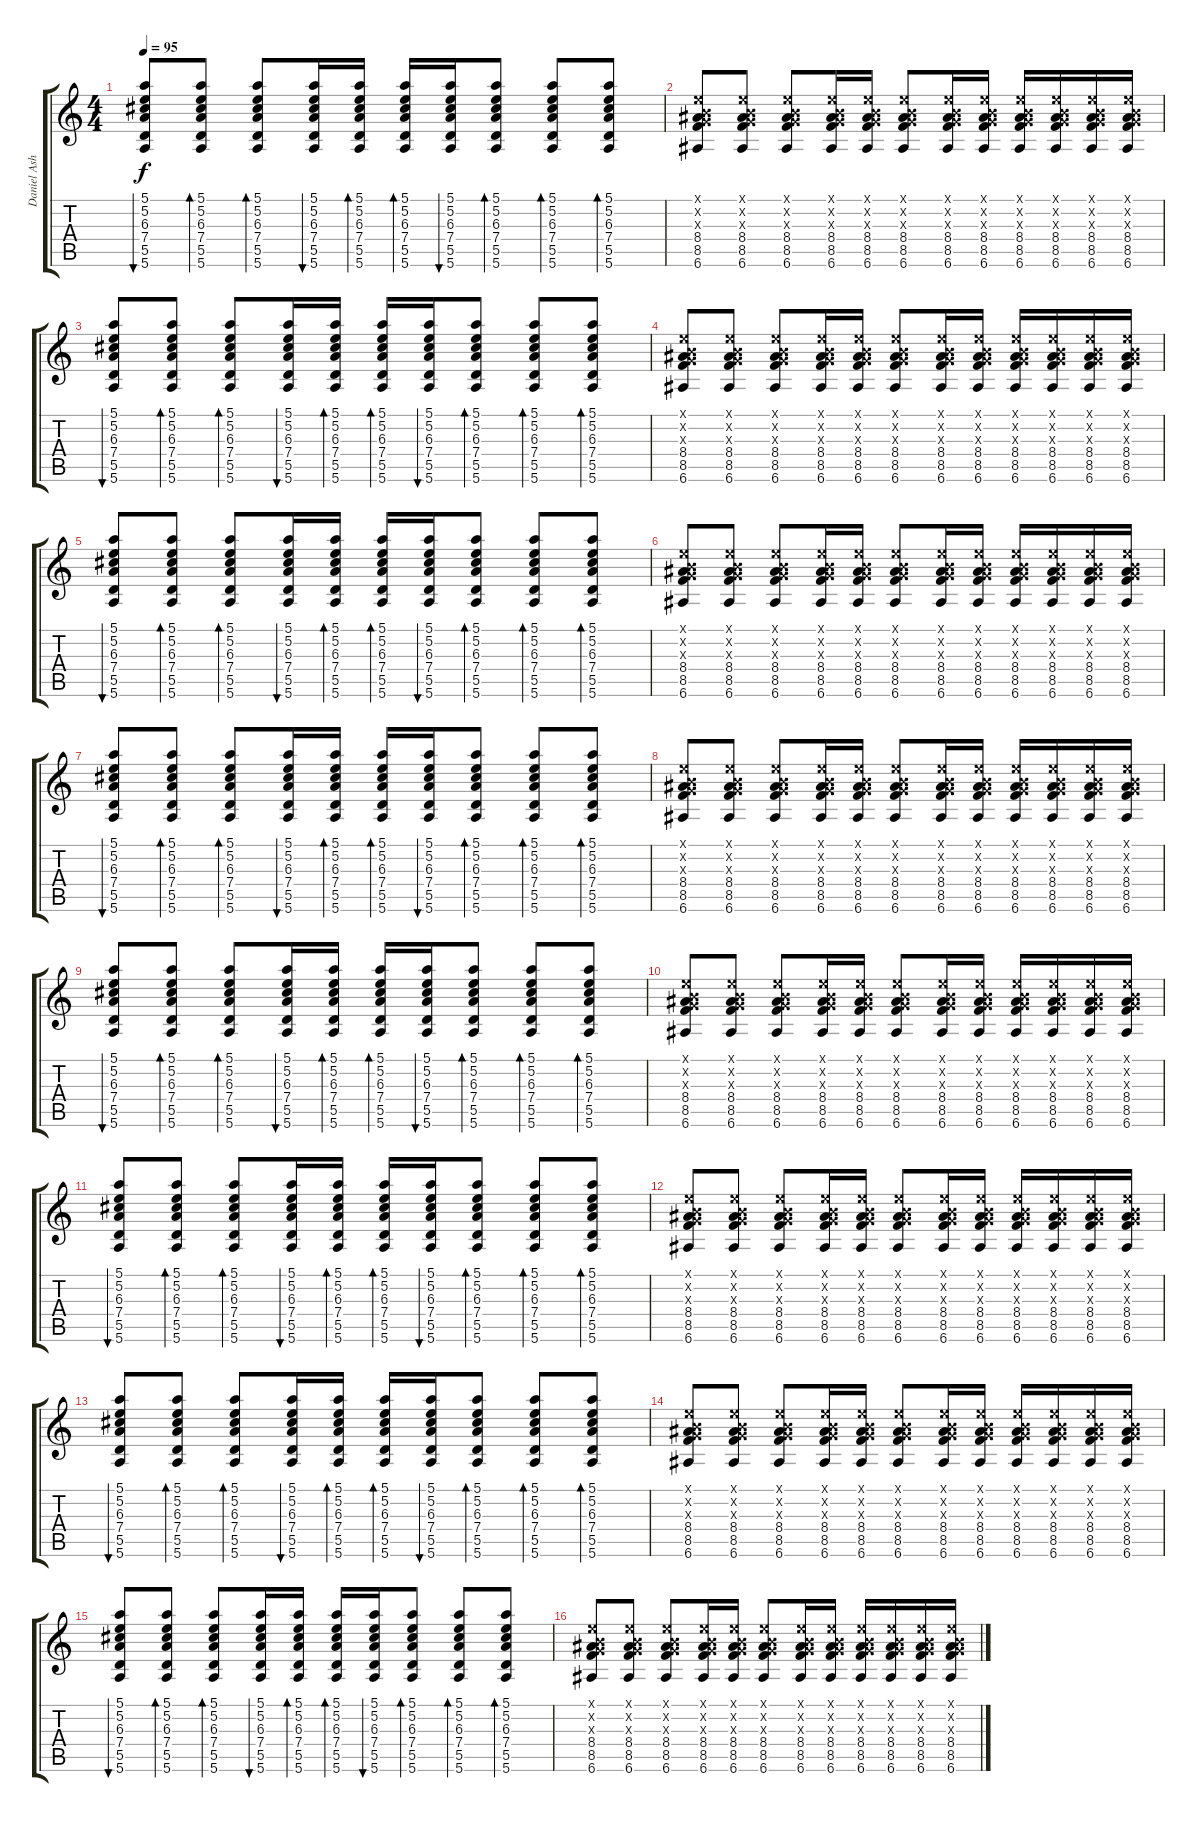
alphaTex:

\track ("Daniel Ash" "Daniel Ash") {instrument distortionguitar}
\staff {score tabs}
\tuning (E4 B3 G3 D3 A2 E2) {hide}
\ts (4 4)
\tempo 95
\clef g2
\ks c
(5.1 5.2 6.3 7.4 5.5 5.6).8{bu 60 dy f volume 9 instrument electricguitarclean} (5.1 5.2 6.3 7.4 5.5 5.6).8{bd 60} (5.1 5.2 6.3 7.4 5.5 5.6).8{bd 60} (5.1 5.2 6.3 7.4 5.5 5.6).16{bu 60} (5.1 5.2 6.3 7.4 5.5 5.6).16{bd 60} (5.1 5.2 6.3 7.4 5.5 5.6).16{bd 60} (5.1 5.2 6.3 7.4 5.5 5.6).16{bu 60} (5.1 5.2 6.3 7.4 5.5 5.6).8{bd 60} (5.1 5.2 6.3 7.4 5.5 5.6).8{bd 60} (5.1 5.2 6.3 7.4 5.5 5.6).8{bd 60} |
(0.1{x} 0.2{x} 0.3{x} 8.4 8.5 6.6).8 (0.1{x} 0.2{x} 0.3{x} 8.4 8.5 6.6).8 (0.1{x} 0.2{x} 0.3{x} 8.4 8.5 6.6).8 (0.1{x} 0.2{x} 0.3{x} 8.4 8.5 6.6).16 (0.1{x} 0.2{x} 0.3{x} 8.4 8.5 6.6).16 (0.1{x} 0.2{x} 0.3{x} 8.4 8.5 6.6).8 (0.1{x} 0.2{x} 0.3{x} 8.4 8.5 6.6).16 (0.1{x} 0.2{x} 0.3{x} 8.4 8.5 6.6).16 (0.1{x} 0.2{x} 0.3{x} 8.4 8.5 6.6).16 (0.1{x} 0.2{x} 0.3{x} 8.4 8.5 6.6).16 (0.1{x} 0.2{x} 0.3{x} 8.4 8.5 6.6).16 (0.1{x} 0.2{x} 0.3{x} 8.4 8.5 6.6).16 |
(5.1 5.2 6.3 7.4 5.5 5.6).8{bu 60} (5.1 5.2 6.3 7.4 5.5 5.6).8{bd 60} (5.1 5.2 6.3 7.4 5.5 5.6).8{bd 60} (5.1 5.2 6.3 7.4 5.5 5.6).16{bu 60} (5.1 5.2 6.3 7.4 5.5 5.6).16{bd 60} (5.1 5.2 6.3 7.4 5.5 5.6).16{bd 60} (5.1 5.2 6.3 7.4 5.5 5.6).16{bu 60} (5.1 5.2 6.3 7.4 5.5 5.6).8{bd 60} (5.1 5.2 6.3 7.4 5.5 5.6).8{bd 60} (5.1 5.2 6.3 7.4 5.5 5.6).8{bd 60} |
(0.1{x} 0.2{x} 0.3{x} 8.4 8.5 6.6).8 (0.1{x} 0.2{x} 0.3{x} 8.4 8.5 6.6).8 (0.1{x} 0.2{x} 0.3{x} 8.4 8.5 6.6).8 (0.1{x} 0.2{x} 0.3{x} 8.4 8.5 6.6).16 (0.1{x} 0.2{x} 0.3{x} 8.4 8.5 6.6).16 (0.1{x} 0.2{x} 0.3{x} 8.4 8.5 6.6).8 (0.1{x} 0.2{x} 0.3{x} 8.4 8.5 6.6).16 (0.1{x} 0.2{x} 0.3{x} 8.4 8.5 6.6).16 (0.1{x} 0.2{x} 0.3{x} 8.4 8.5 6.6).16 (0.1{x} 0.2{x} 0.3{x} 8.4 8.5 6.6).16 (0.1{x} 0.2{x} 0.3{x} 8.4 8.5 6.6).16 (0.1{x} 0.2{x} 0.3{x} 8.4 8.5 6.6).16 |
(5.1 5.2 6.3 7.4 5.5 5.6).8{bu 60} (5.1 5.2 6.3 7.4 5.5 5.6).8{bd 60} (5.1 5.2 6.3 7.4 5.5 5.6).8{bd 60} (5.1 5.2 6.3 7.4 5.5 5.6).16{bu 60} (5.1 5.2 6.3 7.4 5.5 5.6).16{bd 60} (5.1 5.2 6.3 7.4 5.5 5.6).16{bd 60} (5.1 5.2 6.3 7.4 5.5 5.6).16{bu 60} (5.1 5.2 6.3 7.4 5.5 5.6).8{bd 60} (5.1 5.2 6.3 7.4 5.5 5.6).8{bd 60} (5.1 5.2 6.3 7.4 5.5 5.6).8{bd 60} |
(0.1{x} 0.2{x} 0.3{x} 8.4 8.5 6.6).8 (0.1{x} 0.2{x} 0.3{x} 8.4 8.5 6.6).8 (0.1{x} 0.2{x} 0.3{x} 8.4 8.5 6.6).8 (0.1{x} 0.2{x} 0.3{x} 8.4 8.5 6.6).16 (0.1{x} 0.2{x} 0.3{x} 8.4 8.5 6.6).16 (0.1{x} 0.2{x} 0.3{x} 8.4 8.5 6.6).8 (0.1{x} 0.2{x} 0.3{x} 8.4 8.5 6.6).16 (0.1{x} 0.2{x} 0.3{x} 8.4 8.5 6.6).16 (0.1{x} 0.2{x} 0.3{x} 8.4 8.5 6.6).16 (0.1{x} 0.2{x} 0.3{x} 8.4 8.5 6.6).16 (0.1{x} 0.2{x} 0.3{x} 8.4 8.5 6.6).16 (0.1{x} 0.2{x} 0.3{x} 8.4 8.5 6.6).16 |
(5.1 5.2 6.3 7.4 5.5 5.6).8{bu 60} (5.1 5.2 6.3 7.4 5.5 5.6).8{bd 60} (5.1 5.2 6.3 7.4 5.5 5.6).8{bd 60} (5.1 5.2 6.3 7.4 5.5 5.6).16{bu 60} (5.1 5.2 6.3 7.4 5.5 5.6).16{bd 60} (5.1 5.2 6.3 7.4 5.5 5.6).16{bd 60} (5.1 5.2 6.3 7.4 5.5 5.6).16{bu 60} (5.1 5.2 6.3 7.4 5.5 5.6).8{bd 60} (5.1 5.2 6.3 7.4 5.5 5.6).8{bd 60} (5.1 5.2 6.3 7.4 5.5 5.6).8{bd 60} |
(0.1{x} 0.2{x} 0.3{x} 8.4 8.5 6.6).8 (0.1{x} 0.2{x} 0.3{x} 8.4 8.5 6.6).8 (0.1{x} 0.2{x} 0.3{x} 8.4 8.5 6.6).8 (0.1{x} 0.2{x} 0.3{x} 8.4 8.5 6.6).16 (0.1{x} 0.2{x} 0.3{x} 8.4 8.5 6.6).16 (0.1{x} 0.2{x} 0.3{x} 8.4 8.5 6.6).8 (0.1{x} 0.2{x} 0.3{x} 8.4 8.5 6.6).16 (0.1{x} 0.2{x} 0.3{x} 8.4 8.5 6.6).16 (0.1{x} 0.2{x} 0.3{x} 8.4 8.5 6.6).16 (0.1{x} 0.2{x} 0.3{x} 8.4 8.5 6.6).16 (0.1{x} 0.2{x} 0.3{x} 8.4 8.5 6.6).16 (0.1{x} 0.2{x} 0.3{x} 8.4 8.5 6.6).16 |
(5.1 5.2 6.3 7.4 5.5 5.6).8{bu 60} (5.1 5.2 6.3 7.4 5.5 5.6).8{bd 60} (5.1 5.2 6.3 7.4 5.5 5.6).8{bd 60} (5.1 5.2 6.3 7.4 5.5 5.6).16{bu 60} (5.1 5.2 6.3 7.4 5.5 5.6).16{bd 60} (5.1 5.2 6.3 7.4 5.5 5.6).16{bd 60} (5.1 5.2 6.3 7.4 5.5 5.6).16{bu 60} (5.1 5.2 6.3 7.4 5.5 5.6).8{bd 60} (5.1 5.2 6.3 7.4 5.5 5.6).8{bd 60} (5.1 5.2 6.3 7.4 5.5 5.6).8{bd 60} |
(0.1{x} 0.2{x} 0.3{x} 8.4 8.5 6.6).8 (0.1{x} 0.2{x} 0.3{x} 8.4 8.5 6.6).8 (0.1{x} 0.2{x} 0.3{x} 8.4 8.5 6.6).8 (0.1{x} 0.2{x} 0.3{x} 8.4 8.5 6.6).16 (0.1{x} 0.2{x} 0.3{x} 8.4 8.5 6.6).16 (0.1{x} 0.2{x} 0.3{x} 8.4 8.5 6.6).8 (0.1{x} 0.2{x} 0.3{x} 8.4 8.5 6.6).16 (0.1{x} 0.2{x} 0.3{x} 8.4 8.5 6.6).16 (0.1{x} 0.2{x} 0.3{x} 8.4 8.5 6.6).16 (0.1{x} 0.2{x} 0.3{x} 8.4 8.5 6.6).16 (0.1{x} 0.2{x} 0.3{x} 8.4 8.5 6.6).16 (0.1{x} 0.2{x} 0.3{x} 8.4 8.5 6.6).16 |
(5.1 5.2 6.3 7.4 5.5 5.6).8{bu 60} (5.1 5.2 6.3 7.4 5.5 5.6).8{bd 60} (5.1 5.2 6.3 7.4 5.5 5.6).8{bd 60} (5.1 5.2 6.3 7.4 5.5 5.6).16{bu 60} (5.1 5.2 6.3 7.4 5.5 5.6).16{bd 60} (5.1 5.2 6.3 7.4 5.5 5.6).16{bd 60} (5.1 5.2 6.3 7.4 5.5 5.6).16{bu 60} (5.1 5.2 6.3 7.4 5.5 5.6).8{bd 60} (5.1 5.2 6.3 7.4 5.5 5.6).8{bd 60} (5.1 5.2 6.3 7.4 5.5 5.6).8{bd 60} |
(0.1{x} 0.2{x} 0.3{x} 8.4 8.5 6.6).8 (0.1{x} 0.2{x} 0.3{x} 8.4 8.5 6.6).8 (0.1{x} 0.2{x} 0.3{x} 8.4 8.5 6.6).8 (0.1{x} 0.2{x} 0.3{x} 8.4 8.5 6.6).16 (0.1{x} 0.2{x} 0.3{x} 8.4 8.5 6.6).16 (0.1{x} 0.2{x} 0.3{x} 8.4 8.5 6.6).8 (0.1{x} 0.2{x} 0.3{x} 8.4 8.5 6.6).16 (0.1{x} 0.2{x} 0.3{x} 8.4 8.5 6.6).16 (0.1{x} 0.2{x} 0.3{x} 8.4 8.5 6.6).16 (0.1{x} 0.2{x} 0.3{x} 8.4 8.5 6.6).16 (0.1{x} 0.2{x} 0.3{x} 8.4 8.5 6.6).16 (0.1{x} 0.2{x} 0.3{x} 8.4 8.5 6.6).16 |
(5.1 5.2 6.3 7.4 5.5 5.6).8{bu 60} (5.1 5.2 6.3 7.4 5.5 5.6).8{bd 60} (5.1 5.2 6.3 7.4 5.5 5.6).8{bd 60} (5.1 5.2 6.3 7.4 5.5 5.6).16{bu 60} (5.1 5.2 6.3 7.4 5.5 5.6).16{bd 60} (5.1 5.2 6.3 7.4 5.5 5.6).16{bd 60} (5.1 5.2 6.3 7.4 5.5 5.6).16{bu 60} (5.1 5.2 6.3 7.4 5.5 5.6).8{bd 60} (5.1 5.2 6.3 7.4 5.5 5.6).8{bd 60} (5.1 5.2 6.3 7.4 5.5 5.6).8{bd 60} |
(0.1{x} 0.2{x} 0.3{x} 8.4 8.5 6.6).8 (0.1{x} 0.2{x} 0.3{x} 8.4 8.5 6.6).8 (0.1{x} 0.2{x} 0.3{x} 8.4 8.5 6.6).8 (0.1{x} 0.2{x} 0.3{x} 8.4 8.5 6.6).16 (0.1{x} 0.2{x} 0.3{x} 8.4 8.5 6.6).16 (0.1{x} 0.2{x} 0.3{x} 8.4 8.5 6.6).8 (0.1{x} 0.2{x} 0.3{x} 8.4 8.5 6.6).16 (0.1{x} 0.2{x} 0.3{x} 8.4 8.5 6.6).16 (0.1{x} 0.2{x} 0.3{x} 8.4 8.5 6.6).16 (0.1{x} 0.2{x} 0.3{x} 8.4 8.5 6.6).16 (0.1{x} 0.2{x} 0.3{x} 8.4 8.5 6.6).16 (0.1{x} 0.2{x} 0.3{x} 8.4 8.5 6.6).16 |
(5.1 5.2 6.3 7.4 5.5 5.6).8{bu 60} (5.1 5.2 6.3 7.4 5.5 5.6).8{bd 60} (5.1 5.2 6.3 7.4 5.5 5.6).8{bd 60} (5.1 5.2 6.3 7.4 5.5 5.6).16{bu 60} (5.1 5.2 6.3 7.4 5.5 5.6).16{bd 60} (5.1 5.2 6.3 7.4 5.5 5.6).16{bd 60} (5.1 5.2 6.3 7.4 5.5 5.6).16{bu 60} (5.1 5.2 6.3 7.4 5.5 5.6).8{bd 60} (5.1 5.2 6.3 7.4 5.5 5.6).8{bd 60} (5.1 5.2 6.3 7.4 5.5 5.6).8{bd 60} |
(0.1{x} 0.2{x} 0.3{x} 8.4 8.5 6.6).8 (0.1{x} 0.2{x} 0.3{x} 8.4 8.5 6.6).8 (0.1{x} 0.2{x} 0.3{x} 8.4 8.5 6.6).8 (0.1{x} 0.2{x} 0.3{x} 8.4 8.5 6.6).16 (0.1{x} 0.2{x} 0.3{x} 8.4 8.5 6.6).16 (0.1{x} 0.2{x} 0.3{x} 8.4 8.5 6.6).8 (0.1{x} 0.2{x} 0.3{x} 8.4 8.5 6.6).16 (0.1{x} 0.2{x} 0.3{x} 8.4 8.5 6.6).16 (0.1{x} 0.2{x} 0.3{x} 8.4 8.5 6.6).16 (0.1{x} 0.2{x} 0.3{x} 8.4 8.5 6.6).16 (0.1{x} 0.2{x} 0.3{x} 8.4 8.5 6.6).16 (0.1{x} 0.2{x} 0.3{x} 8.4 8.5 6.6).16
